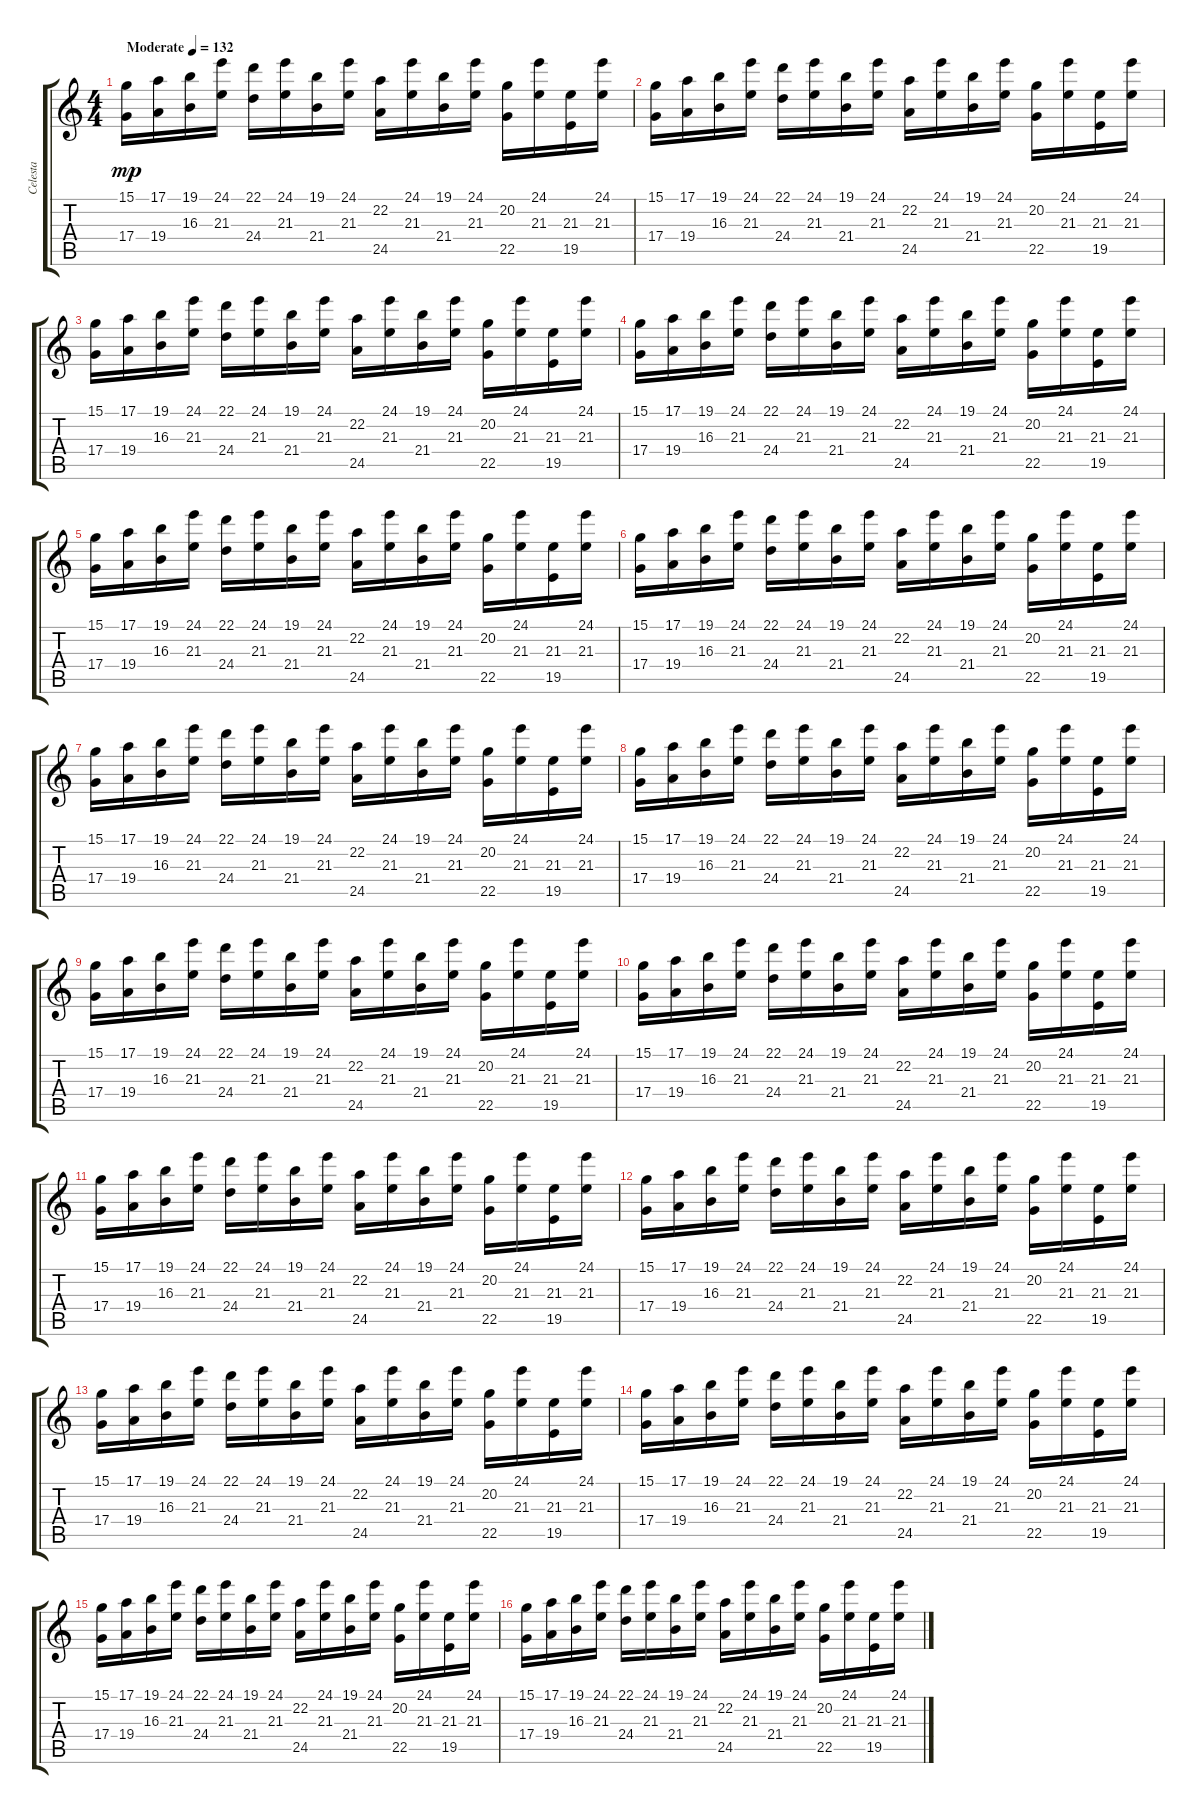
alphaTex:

\track ("Celesta" "Celesta") {instrument celesta}
\staff {score tabs}
\tuning (E4 B3 G3 D3 A2 E2) {hide}
\ts (4 4)
\tempo (132 "Moderate")
\clef g2
\ks c
(15.1 17.4).16{dy mp instrument celesta} (17.1 19.4).16 (19.1 16.3).16 (24.1 21.3).16 (22.1 24.4).16 (24.1 21.3).16 (19.1 21.4).16 (24.1 21.3).16 (22.2 24.5).16 (24.1 21.3).16 (19.1 21.4).16 (24.1 21.3).16 (20.2 22.5).16 (24.1 21.3).16 (21.3 19.5).16 (24.1 21.3).16 |
(15.1 17.4).16 (17.1 19.4).16 (19.1 16.3).16 (24.1 21.3).16 (22.1 24.4).16 (24.1 21.3).16 (19.1 21.4).16 (24.1 21.3).16 (22.2 24.5).16 (24.1 21.3).16 (19.1 21.4).16 (24.1 21.3).16 (20.2 22.5).16 (24.1 21.3).16 (21.3 19.5).16 (24.1 21.3).16 |
(15.1 17.4).16 (17.1 19.4).16 (19.1 16.3).16 (24.1 21.3).16 (22.1 24.4).16 (24.1 21.3).16 (19.1 21.4).16 (24.1 21.3).16 (22.2 24.5).16 (24.1 21.3).16 (19.1 21.4).16 (24.1 21.3).16 (20.2 22.5).16 (24.1 21.3).16 (21.3 19.5).16 (24.1 21.3).16 |
(15.1 17.4).16 (17.1 19.4).16 (19.1 16.3).16 (24.1 21.3).16 (22.1 24.4).16 (24.1 21.3).16 (19.1 21.4).16 (24.1 21.3).16 (22.2 24.5).16 (24.1 21.3).16 (19.1 21.4).16 (24.1 21.3).16 (20.2 22.5).16 (24.1 21.3).16 (21.3 19.5).16 (24.1 21.3).16 |
(15.1 17.4).16 (17.1 19.4).16 (19.1 16.3).16 (24.1 21.3).16 (22.1 24.4).16 (24.1 21.3).16 (19.1 21.4).16 (24.1 21.3).16 (22.2 24.5).16 (24.1 21.3).16 (19.1 21.4).16 (24.1 21.3).16 (20.2 22.5).16 (24.1 21.3).16 (21.3 19.5).16 (24.1 21.3).16 |
(15.1 17.4).16 (17.1 19.4).16 (19.1 16.3).16 (24.1 21.3).16 (22.1 24.4).16 (24.1 21.3).16 (19.1 21.4).16 (24.1 21.3).16 (22.2 24.5).16 (24.1 21.3).16 (19.1 21.4).16 (24.1 21.3).16 (20.2 22.5).16 (24.1 21.3).16 (21.3 19.5).16 (24.1 21.3).16 |
(15.1 17.4).16 (17.1 19.4).16 (19.1 16.3).16 (24.1 21.3).16 (22.1 24.4).16 (24.1 21.3).16 (19.1 21.4).16 (24.1 21.3).16 (22.2 24.5).16 (24.1 21.3).16 (19.1 21.4).16 (24.1 21.3).16 (20.2 22.5).16 (24.1 21.3).16 (21.3 19.5).16 (24.1 21.3).16 |
(15.1 17.4).16 (17.1 19.4).16 (19.1 16.3).16 (24.1 21.3).16 (22.1 24.4).16 (24.1 21.3).16 (19.1 21.4).16 (24.1 21.3).16 (22.2 24.5).16 (24.1 21.3).16 (19.1 21.4).16 (24.1 21.3).16 (20.2 22.5).16 (24.1 21.3).16 (21.3 19.5).16 (24.1 21.3).16 |
(15.1 17.4).16 (17.1 19.4).16 (19.1 16.3).16 (24.1 21.3).16 (22.1 24.4).16 (24.1 21.3).16 (19.1 21.4).16 (24.1 21.3).16 (22.2 24.5).16 (24.1 21.3).16 (19.1 21.4).16 (24.1 21.3).16 (20.2 22.5).16 (24.1 21.3).16 (21.3 19.5).16 (24.1 21.3).16 |
(15.1 17.4).16 (17.1 19.4).16 (19.1 16.3).16 (24.1 21.3).16 (22.1 24.4).16 (24.1 21.3).16 (19.1 21.4).16 (24.1 21.3).16 (22.2 24.5).16 (24.1 21.3).16 (19.1 21.4).16 (24.1 21.3).16 (20.2 22.5).16 (24.1 21.3).16 (21.3 19.5).16 (24.1 21.3).16 |
(15.1 17.4).16 (17.1 19.4).16 (19.1 16.3).16 (24.1 21.3).16 (22.1 24.4).16 (24.1 21.3).16 (19.1 21.4).16 (24.1 21.3).16 (22.2 24.5).16 (24.1 21.3).16 (19.1 21.4).16 (24.1 21.3).16 (20.2 22.5).16 (24.1 21.3).16 (21.3 19.5).16 (24.1 21.3).16 |
(15.1 17.4).16 (17.1 19.4).16 (19.1 16.3).16 (24.1 21.3).16 (22.1 24.4).16 (24.1 21.3).16 (19.1 21.4).16 (24.1 21.3).16 (22.2 24.5).16 (24.1 21.3).16 (19.1 21.4).16 (24.1 21.3).16 (20.2 22.5).16 (24.1 21.3).16 (21.3 19.5).16 (24.1 21.3).16 |
(15.1 17.4).16 (17.1 19.4).16 (19.1 16.3).16 (24.1 21.3).16 (22.1 24.4).16 (24.1 21.3).16 (19.1 21.4).16 (24.1 21.3).16 (22.2 24.5).16 (24.1 21.3).16 (19.1 21.4).16 (24.1 21.3).16 (20.2 22.5).16 (24.1 21.3).16 (21.3 19.5).16 (24.1 21.3).16 |
(15.1 17.4).16 (17.1 19.4).16 (19.1 16.3).16 (24.1 21.3).16 (22.1 24.4).16 (24.1 21.3).16 (19.1 21.4).16 (24.1 21.3).16 (22.2 24.5).16 (24.1 21.3).16 (19.1 21.4).16 (24.1 21.3).16 (20.2 22.5).16 (24.1 21.3).16 (21.3 19.5).16 (24.1 21.3).16 |
(15.1 17.4).16 (17.1 19.4).16 (19.1 16.3).16 (24.1 21.3).16 (22.1 24.4).16 (24.1 21.3).16 (19.1 21.4).16 (24.1 21.3).16 (22.2 24.5).16 (24.1 21.3).16 (19.1 21.4).16 (24.1 21.3).16 (20.2 22.5).16 (24.1 21.3).16 (21.3 19.5).16 (24.1 21.3).16 |
(15.1 17.4).16 (17.1 19.4).16 (19.1 16.3).16 (24.1 21.3).16 (22.1 24.4).16 (24.1 21.3).16 (19.1 21.4).16 (24.1 21.3).16 (22.2 24.5).16 (24.1 21.3).16 (19.1 21.4).16 (24.1 21.3).16 (20.2 22.5).16 (24.1 21.3).16 (21.3 19.5).16 (24.1 21.3).16
